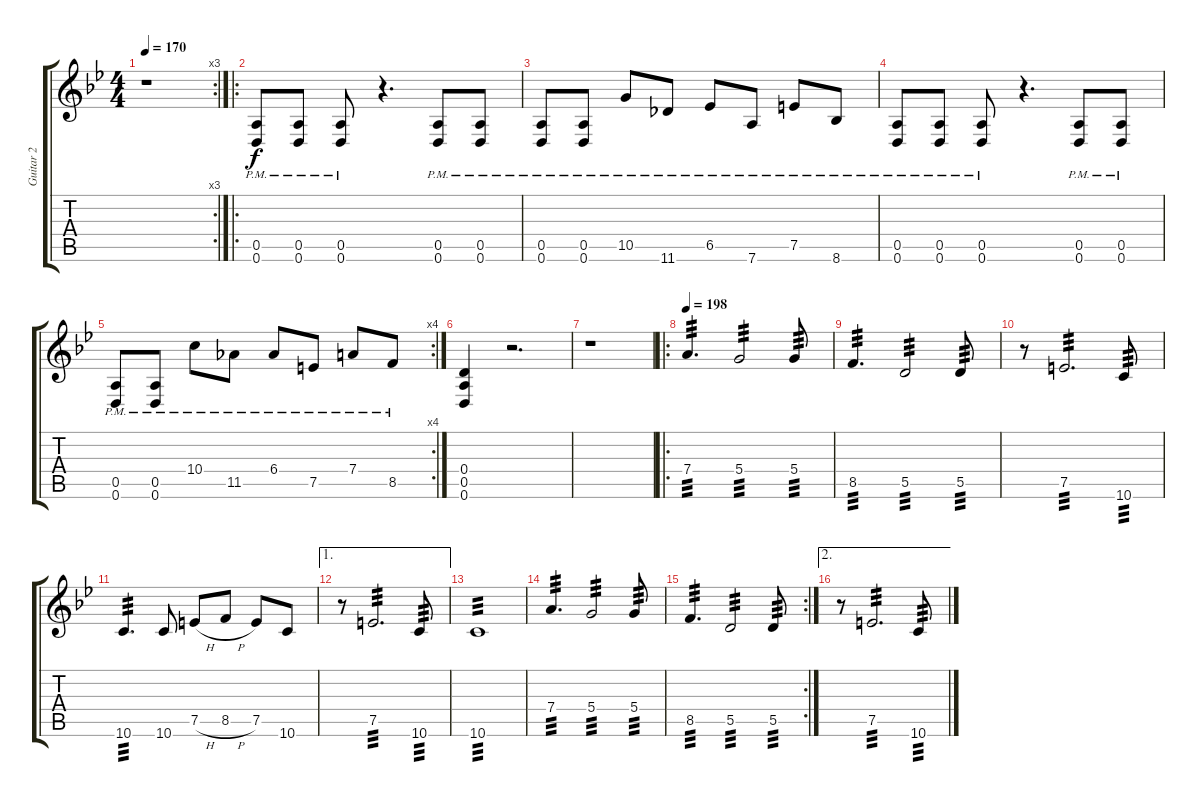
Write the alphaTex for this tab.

\track ("Guitar 2" "Guitar 2") {instrument overdrivenguitar}
\staff {score tabs}
\tuning (E4 B3 G3 D3 A2 D2) {hide}
\rc 3
\ts (4 4)
\tempo 170
\clef g2
\ks bb
r.1{dy f} |
\ro
(0.5{pm} 0.6{pm}).8 (0.5{pm} 0.6{pm}).8 (0.5{pm} 0.6{pm}).8 r.4{d} (0.5{pm} 0.6{pm}).8 (0.5{pm} 0.6{pm}).8 |
(0.5{pm} 0.6{pm}).8 (0.5{pm} 0.6{pm}).8 10.5{pm}.8 11.6{pm}.8 6.5{pm}.8 7.6{pm}.8 7.5{pm}.8 8.6{pm}.8 |
(0.5{pm} 0.6{pm}).8 (0.5{pm} 0.6{pm}).8 (0.5{pm} 0.6{pm}).8 r.4{d} (0.5{pm} 0.6{pm}).8 (0.5{pm} 0.6{pm}).8 |
\rc 4
(0.5{pm} 0.6{pm}).8 (0.5{pm} 0.6{pm}).8 10.4{pm}.8 11.5{pm}.8 6.4{pm}.8 7.5{pm}.8 7.4{pm}.8 8.5{pm}.8 |
(0.4 0.5 0.6).4 r.2{d} |
r.1 |
\ro
\tempo 198
7.4.4{d tp 3} 5.4.2{tp 3} 5.4.8{tp 3} |
8.5.4{d tp 3} 5.5.2{tp 3} 5.5.8{tp 3} |
r.8 7.5.2{d tp 3} 10.6.8{tp 3} |
10.6.4{d tp 3} 10.6.8 7.5{h}.8 8.5{h}.8 7.5.8 10.6.8 |
\ae 1
r.8 7.5.2{d tp 3} 10.6.8{tp 3} |
10.6.1{tp 3} |
7.4.4{d tp 3} 5.4.2{tp 3} 5.4.8{tp 3} |
\rc 2
8.5.4{d tp 3} 5.5.2{tp 3} 5.5.8{tp 3} |
\ae 2
r.8 7.5.2{d tp 3} 10.6.8{tp 3}
